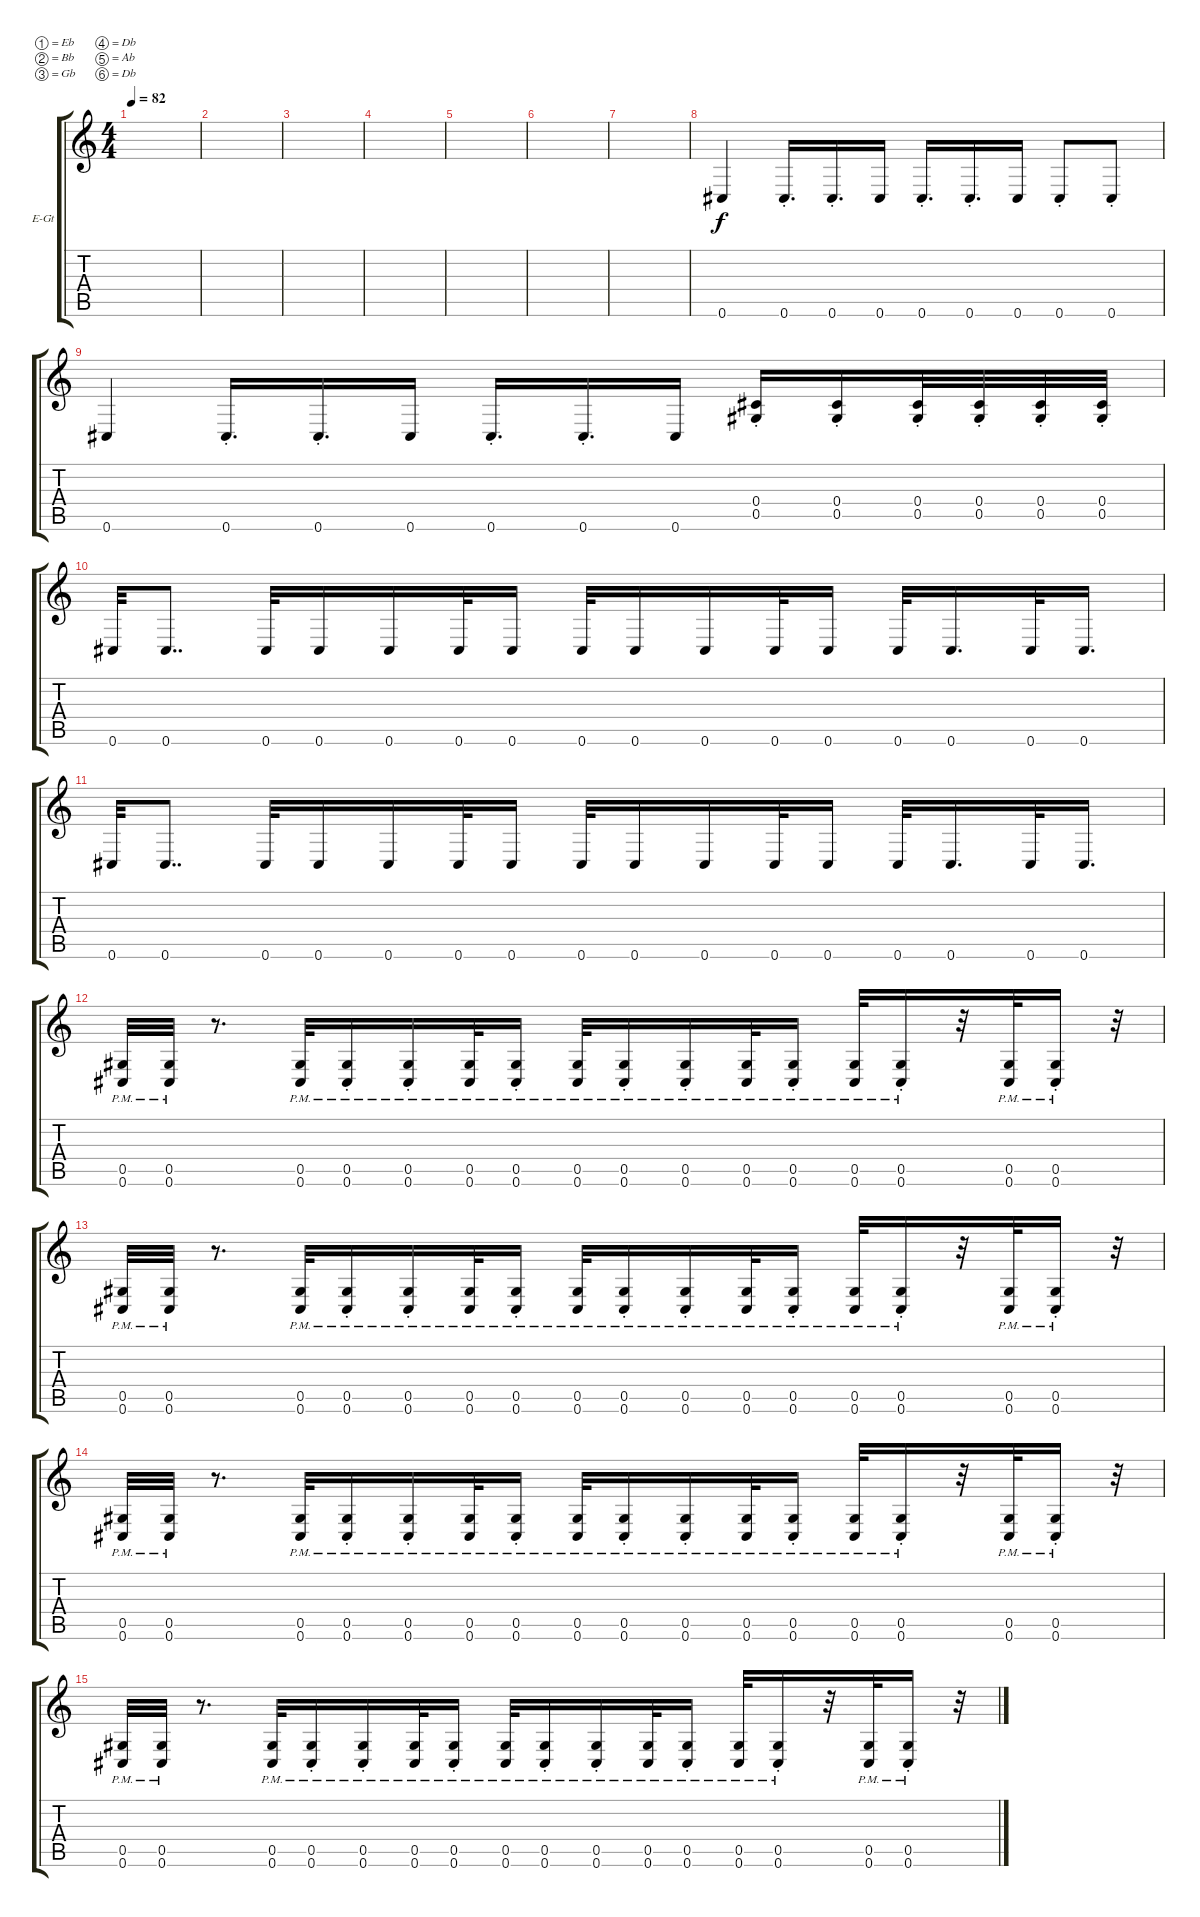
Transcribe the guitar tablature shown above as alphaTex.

\defaultSystemsLayout 4
\bracketExtendMode groupsimilarinstruments
\firstSystemTrackNameOrientation horizontal
\otherSystemsTrackNameOrientation horizontal
\track ("Extra Guitar" "E-Gt") {instrument overdrivenguitar}
\staff {score tabs}
\tuning (Eb4 Bb3 Gb3 Db3 Ab2 Db2)
\ts (4 4)
\tempo 82
\clef g2
\ks c
|
|
|
|
|
|
|
0.6.4 0.6{st}.16{d} 0.6{st}.16{d} 0.6.16 0.6{st}.16{d} 0.6{st}.16{d} 0.6.16 0.6{st}.8 0.6{st}.8 |
0.6.4 0.6{st}.16{d} 0.6{st}.16{d} 0.6.16 0.6{st}.16{d} 0.6{st}.16{d} 0.6.16 (0.5{st} 0.4{st}).16 (0.5{st} 0.4{st}).16 (0.5{st} 0.4{st}).32 (0.5{st} 0.4{st}).32 (0.5{st} 0.4{st}).32 (0.5{st} 0.4{st}).32 |
0.6.32 0.6.8{dd} 0.6.32 0.6.16 0.6.16 0.6.32 0.6.16 0.6.32 0.6.16 0.6.16 0.6.32 0.6.16 0.6.32 0.6.16{d} 0.6.32 0.6.16{d} |
0.6.32 0.6.8{dd} 0.6.32 0.6.16 0.6.16 0.6.32 0.6.16 0.6.32 0.6.16 0.6.16 0.6.32 0.6.16 0.6.32 0.6.16{d} 0.6.32 0.6.16{d} |
(0.6{pm} 0.5{pm}).32 (0.6{pm} 0.5{pm}).32 r.8{d} (0.6{pm} 0.5{pm}).32 (0.6{pm st} 0.5{pm st}).16 (0.6{pm st} 0.5{pm st}).16 (0.6{pm} 0.5{pm}).32 (0.6{pm st} 0.5{pm st}).16 (0.6{pm} 0.5{pm}).32 (0.6{pm st} 0.5{pm st}).16 (0.6{pm st} 0.5{pm st}).16 (0.6{pm} 0.5{pm}).32 (0.6{pm st} 0.5{pm st}).16 (0.6{pm} 0.5{pm}).32 (0.6{pm st} 0.5{pm st}).16 r.32 (0.6{pm} 0.5{pm}).32 (0.6{pm st} 0.5{pm st}).16 r.32 |
(0.6{pm} 0.5{pm}).32 (0.6{pm} 0.5{pm}).32 r.8{d} (0.6{pm} 0.5{pm}).32 (0.6{pm st} 0.5{pm st}).16 (0.6{pm st} 0.5{pm st}).16 (0.6{pm} 0.5{pm}).32 (0.6{pm st} 0.5{pm st}).16 (0.6{pm} 0.5{pm}).32 (0.6{pm st} 0.5{pm st}).16 (0.6{pm st} 0.5{pm st}).16 (0.6{pm} 0.5{pm}).32 (0.6{pm st} 0.5{pm st}).16 (0.6{pm} 0.5{pm}).32 (0.6{pm st} 0.5{pm st}).16 r.32 (0.6{pm} 0.5{pm}).32 (0.6{pm st} 0.5{pm st}).16 r.32 |
(0.6{pm} 0.5{pm}).32 (0.6{pm} 0.5{pm}).32 r.8{d} (0.6{pm} 0.5{pm}).32 (0.6{pm st} 0.5{pm st}).16 (0.6{pm st} 0.5{pm st}).16 (0.6{pm} 0.5{pm}).32 (0.6{pm st} 0.5{pm st}).16 (0.6{pm} 0.5{pm}).32 (0.6{pm st} 0.5{pm st}).16 (0.6{pm st} 0.5{pm st}).16 (0.6{pm} 0.5{pm}).32 (0.6{pm st} 0.5{pm st}).16 (0.6{pm} 0.5{pm}).32 (0.6{pm st} 0.5{pm st}).16 r.32 (0.6{pm} 0.5{pm}).32 (0.6{pm st} 0.5{pm st}).16 r.32 |
(0.6{pm} 0.5{pm}).32 (0.6{pm} 0.5{pm}).32 r.8{d} (0.6{pm} 0.5{pm}).32 (0.6{pm st} 0.5{pm st}).16 (0.6{pm st} 0.5{pm st}).16 (0.6{pm} 0.5{pm}).32 (0.6{pm st} 0.5{pm st}).16 (0.6{pm} 0.5{pm}).32 (0.6{pm st} 0.5{pm st}).16 (0.6{pm st} 0.5{pm st}).16 (0.6{pm} 0.5{pm}).32 (0.6{pm st} 0.5{pm st}).16 (0.6{pm} 0.5{pm}).32 (0.6{pm st} 0.5{pm st}).16 r.32 (0.6{pm} 0.5{pm}).32 (0.6{pm st} 0.5{pm st}).16 r.32
